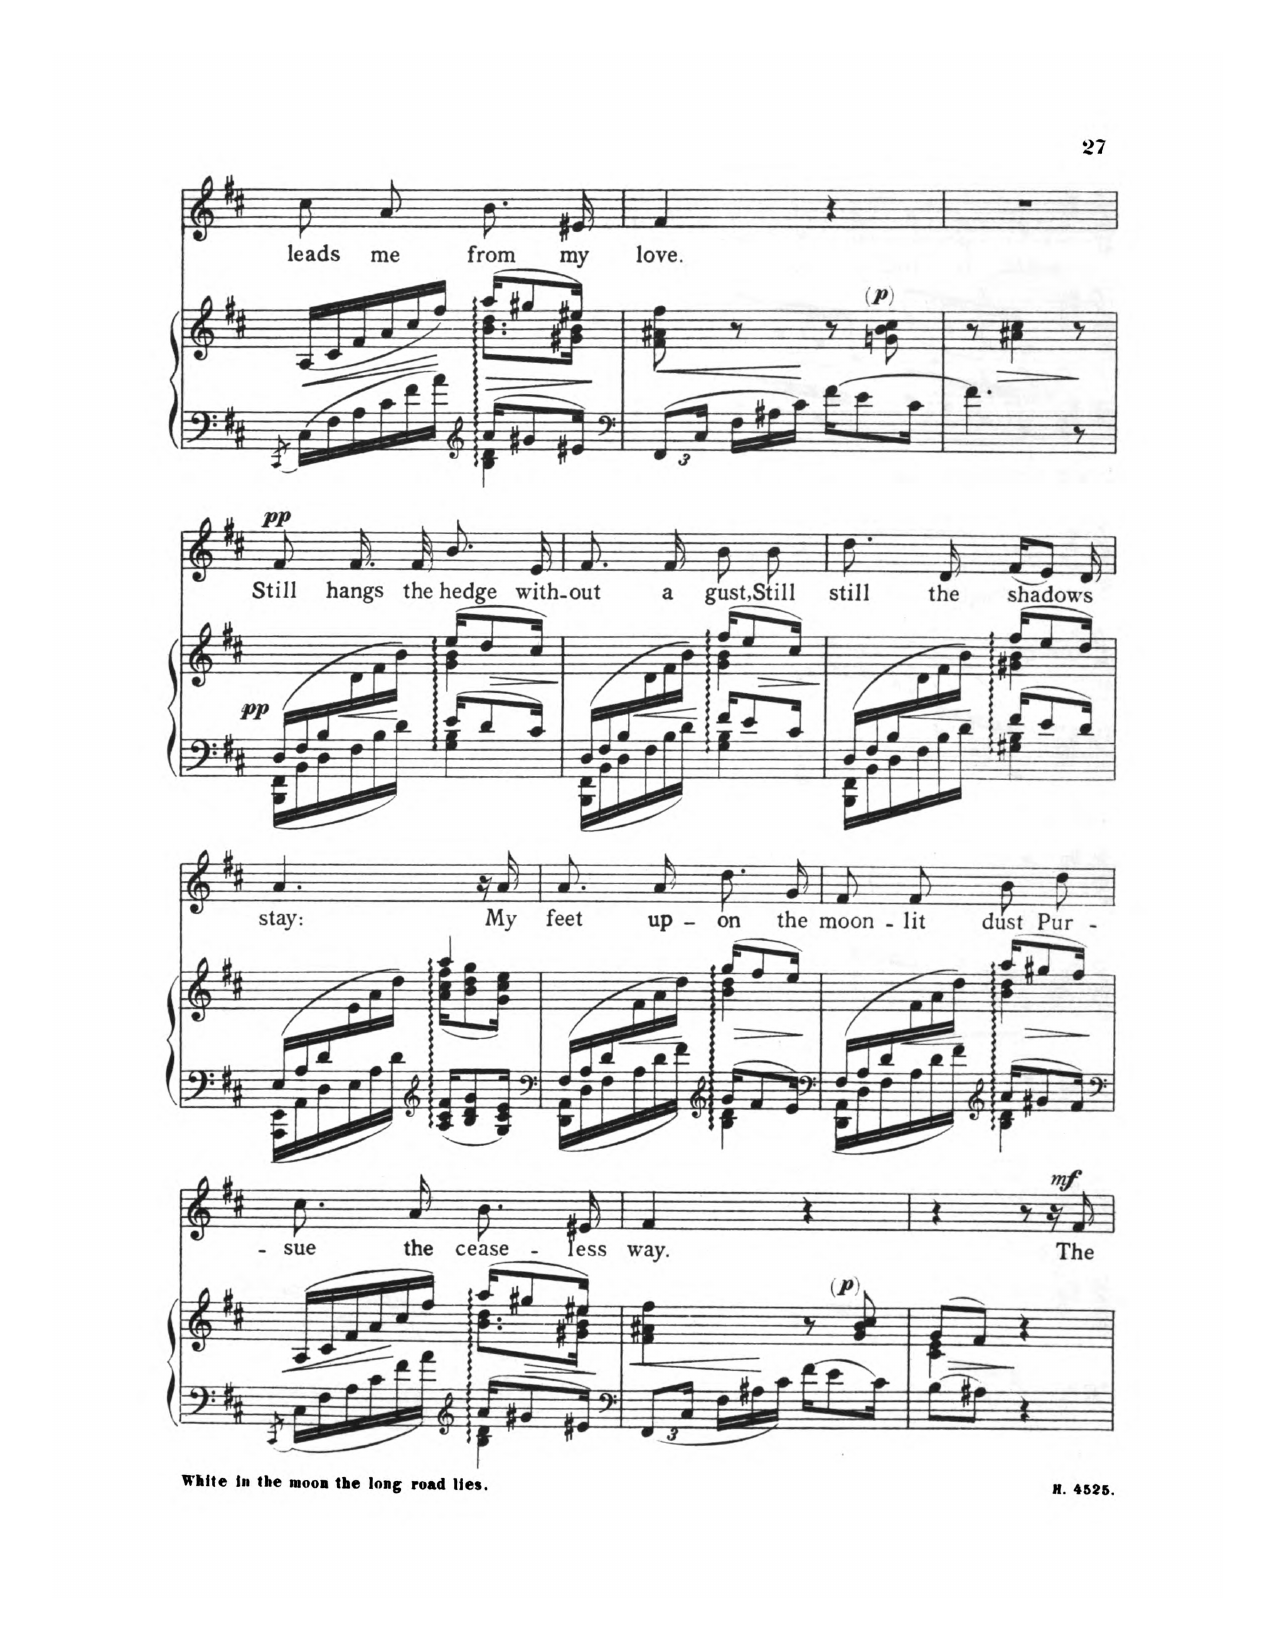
**kern	**kern	**dynam	**kern	**text	**dynam
*part2	*part2	*part2	*part1	*part1	*part1
*staff3	*staff2	*staff2/3	*staff1	*staff1	*staff1
*I"Piano	*	*	*I"Voice	*	*
*I'Pno	*	*	*	*	*
*clefF4	*clefG2	*	*clefG2	*	*
*k[f#c#]	*k[f#c#]	*	*k[f#c#]	*	*
*M2/4	*M2/4	*	*M2/4	*	*
=10	=10	=10	=10	=10	=10
8qCC#/	.	.	.	.	.
*^	*	*	*	*	*
!	!	!	!LO:HP:b	!	!	!
*	*	*^	*	*	*	*
24C#\LL	4ryy	(24A/LL	4ryy	<	8cc#\	leads	.
24F#\	.	24c#/	.	.	.	.	.
24A\	.	24f#/	.	.	.	.	.
24c#\	.	24a/	.	.	8a/	me	.
24f#\	.	24cc#/	.	.	.	.	.
24a\JJ	.	24ff#/JJ)	.	.	.	.	.
*clefG2	*	*	*	*	*	*	*
16a/KL	4B\ 4d\	(16aa/KL	8.b\ 8.dd\L	[	8.b\	from	.
!	!	!	!	!LO:HP:b	!	!	!
8g#X/	.	8gg#X/	.	>	.	.	.
16e#X/Jk	.	16ee#X/Jk)	16g#X\ 16b\Jk	.	16e#X/	my	.
*v	*v	*	*	*	*	*	*
*	*v	*v	*	*	*	*
.	.	]	.	.	.
=11	=11	=11	=11	=11	=11
*clefF4	*	*	*	*	*
!	!	!LO:HP:b	!	!	!
12FF#/L	8f#\ 8a#X\ 8ff#\	<	4f#/	love.	.
24C#/Jk	.	.	.	.	.
24F#\LL	8r	.	.	.	.
24A#X\	.	.	.	.	.
24c#\JJ	.	.	.	.	.
16f#\KL	8r	[	4r	.	.
8e\	.	.	.	.	.
!	!	!LO:DY:a	!	!	!
!	!	!LO:DY:n=1:a	!	!	!
!	!	!LO:DY:n=2:a	!	!	!
.	8gn/ 8b/ 8cc#/	other-dynamics p other-dynamics	.	.	.
16c#\Jk	.	.	.	.	.
=12	=12	=12	=12	=12	=12
4.f#\	8r	.	2r	.	.
!	!	!LO:HP:b	!	!	!
.	4a#X\ 4cc#\	>	.	.	.
8r	8r	]	.	.	.
=13	=13	=13	=13	=13	=13
*^	*^	*	*	*	*
*	*^	*	*	*	*	*	*
!	!	!	!	!	!LO:DY:b	!	!	!LO:DY:a
(24D/LL	24BBB\ 24FF#\LL	4ryy	8ryy	4ryy	pp	8f#/	Still	pp
24F#/	24BB\	.	.	.	.	.	.	.
24B/	24D\	.	.	.	.	.	.	.
!	!	!	!	!	!LO:HP:b	!	!	!
4.ryy	24F#\	.	24d\	.	<	16.f#/	hangs	.
.	24B\	.	24f#\	.	.	.	.	.
.	24d\JJ	.	24b\JJ)	.	.	.	.	.
.	.	.	.	.	.	32f#/	the	.
.	16e/KL	4G\ 4B\	(16ee/KL	4g\ 4b\	[	8.b/	hedge	.
!	!	!	!	!	!LO:HP:b	!	!	!
.	8d/	.	8dd/	.	>	.	.	.
.	16c#/Jk	.	16cc#/Jk)	.	.	16e/	with-	.
*v	*v	*v	*	*	*	*	*	*
*	*v	*v	*	*	*	*
.	.	]	.	.	.
=14	=14	=14	=14	=14	=14
*^	*^	*	*	*	*
*	*^	*	*	*	*	*	*
(24D/LL	24BBB\ 24FF#\LL	4ryy	8ryy	4ryy	.	8.f#/	-out	.
24F#/	24BB\	.	.	.	.	.	.	.
24B/	24D\	.	.	.	.	.	.	.
!	!	!	!	!	!LO:HP:b	!	!	!
4.ryy	24F#\	.	24d\	.	<	.	.	.
.	24B\	.	24f#\	.	.	.	.	.
.	.	.	.	.	.	16f#/	a	.
.	24d\JJ	.	24b\JJ)	.	.	.	.	.
!	!	!	!	!	!	!	!	!LO:HP:b
.	16f#/KL	4G\ 4B\	(16ff#/KL	4g\ 4b\	[	8b\	gust,	<
!	!	!	!	!	!LO:HP:b	!	!	!
.	8e/	.	8ee/	.	>	.	.	.
.	.	.	.	.	.	8b\	Still,	.
.	16c#/Jk	.	16cc#/Jk)	.	.	.	.	.
*v	*v	*v	*	*	*	*	*	*
*	*v	*v	*	*	*	*
.	.	]	.	.	[
=15	=15	=15	=15	=15	=15
*^	*^	*	*	*	*
*	*^	*	*	*	*	*	*
(24D/LL	24BBB\ 24FF#\LL	4ryy	8ryy	4ryy	.	8.dd\	still	.
24F#/	24BB\	.	.	.	.	.	.	.
24B/	24D\	.	.	.	.	.	.	.
!	!	!	!	!	!LO:HP:b	!	!	!
4.ryy	24F#\	.	24d\	.	<	.	.	.
.	24B\	.	24f#\	.	.	.	.	.
.	.	.	.	.	.	16d/	the	.
.	24d\JJ	.	24b\JJ)	.	.	.	.	.
.	16f#/KL	4G#X\ 4B\	(16ff#/KL	4g#X\ 4b\	[	(16f#/KL	sha-	.
.	8e/	.	8ee/	.	.	8e/J)	.	.
.	16d/Jk	.	16dd/Jk)	.	.	16d/	dows	.
*	*v	*v	*	*	*	*	*	*
=16	=16	=16	=16	=16	=16	=16	=16
(24E/LL	24AAA\ 24EE\LL	8ryy	4ryy	.	4.a/	stay:	.
24A/	24AA\	.	.	.	.	.	.
24d/	24D\	.	.	.	.	.	.
4.ryy	24E\	24e\	.	.	.	.	.
.	24A\	24a\	.	.	.	.	.
.	24d\JJ	24dd\JJ)	.	.	.	.	.
*clefG2	*	*	*	*	*	*	*
.	16A/ 16c#/ 16f#/KL	4aa/	16a\ 16cc#\ 16ff#\KL	.	.	.	.
.	8B/ 8d/ 8g/	.	8b\ 8dd\ 8gg\	.	.	.	.
.	.	.	.	.	16r	.	.
.	16G/ 16c#/ 16e/Jk	.	16g\ 16cc#\ 16ee\Jk	.	16a/	My	.
*v	*v	*	*	*	*	*	*
=17	=17	=17	=17	=17	=17	=17
*clefF4	*	*	*	*	*	*
*^	*	*	*	*	*	*
*	*^	*	*	*	*	*	*
(24F#/LL	24DD\ 24AA\LL	4ryy	8ryy	4ryy	.	8.a/	feet	.
24A/	24D\	.	.	.	.	.	.	.
24d/	24F#\	.	.	.	.	.	.	.
!	!	!	!	!	!LO:HP:b	!	!	!
4.ryy	24A\	.	24f#\	.	<	.	.	.
.	24d\	.	24a\	.	.	.	.	.
.	.	.	.	.	.	16a/	u-	.
.	24f#\JJ	.	24dd\JJ)	.	.	.	.	.
*clefG2	*	*	*	*	*	*	*	*
.	16g/KL	4B\ 4d\	(16gg/KL	4b\ 4dd\	[	8.dd\	-pon	.
!	!	!	!	!	!LO:HP:b	!	!	!
.	8f#/	.	8ff#/	.	>	.	.	.
.	16e/Jk	.	16ee/Jk)	.	.	16g/	the	.
*v	*v	*v	*	*	*	*	*	*
*	*v	*v	*	*	*	*
.	.	]	.	.	.
=18	=18	=18	=18	=18	=18
*clefF4	*	*	*	*	*
*^	*^	*	*	*	*
*	*^	*	*	*	*	*	*
(24F#/LL	24DD\ 24AA\LL	4ryy	8ryy	4ryy	.	8f#/	moon-	.
24A/	24D\	.	.	.	.	.	.	.
24d/	24F#\	.	.	.	.	.	.	.
!	!	!	!	!	!LO:HP:b	!	!	!
4.ryy	24A\	.	24f#\	.	<	8f#/	-lit	.
.	24d\	.	24a\	.	.	.	.	.
.	24f#\JJ	.	24dd\JJ)	.	.	.	.	.
*clefG2	*	*	*	*	*	*	*	*
.	16a/KL	4B\ 4d\	(16aa/KL	4b\ 4dd\	[	8b\	dust	.
!	!	!	!	!	!LO:HP:b	!	!	!
.	8g#X/	.	8gg#X/	.	>	.	.	.
.	.	.	.	.	.	8dd\	Pur-	.
.	16f#/Jk	.	16ff#/Jk)	.	.	.	.	.
*v	*v	*v	*	*	*	*	*	*
*	*v	*v	*	*	*	*
.	.	]	.	.	.
=19	=19	=19	=19	=19	=19
*clefF4	*	*	*	*	*
8qCC#/	.	.	.	.	.
*^	*	*	*	*	*
!	!	!	!LO:HP:b	!	!	!
*	*	*^	*	*	*	*
24C#\LL	4ryy	(>24A/LL	4ryy	<	8.cc#\	-- sue	.
24F#\	.	24c#/	.	.	.	.	.
24A\	.	24f#/	.	.	.	.	.
24c#\	.	24a/	.	.	.	.	.
24f#\	.	24cc#/	.	.	.	.	.
.	.	.	.	.	16a/	the	.
24a\JJ	.	24ff#/JJ)	.	.	.	.	.
*clefG2	*	*	*	*	*	*	*
16a/KL	4B\ 4d\	(16aa/KL	8.b\ 8.dd\L	[	8.b\	cease-	.
!	!	!	!	!LO:HP:b	!	!	!
8g#X/	.	8gg#X/	.	>	.	.	.
16e#X/Jk	.	16ee#X/Jk)	16g#X\ 16b\Jk	.	16e#X/	-less	.
*v	*v	*	*	*	*	*	*
*	*v	*v	*	*	*	*
.	.	]	.	.	.
=20	=20	=20	=20	=20	=20
*clefF4	*	*	*	*	*
!	!	!LO:HP:b	!	!	!
12FF#/L	4f#\ 4a#X\ 4ff#\	<	4f#/	way.	.
24C#/Jk	.	.	.	.	.
24F#\LL	.	.	.	.	.
24A#X\	.	.	.	.	.
24c#\JJ	.	.	.	.	.
16f#\KL	8r	[	4r	.	.
8e\	.	.	.	.	.
!	!	!LO:DY:a	!	!	!
!	!	!LO:DY:n=1:a	!	!	!
!	!	!LO:DY:n=2:a	!	!	!
.	8g/ 8b/ 8cc#/	other-dynamics p other-dynamics	.	.	.
16c#\Jk	.	.	.	.	.
=21	=21	=21	=21	=21	=21
*	*^	*	*	*	*
8B\L	(8g/L	4c#\ 4e\	.	4r	.	.
!	!	!	!LO:HP:b	!	!	!
8A#X\J	8f#/J)	.	>	.	.	.
4r	4r	4ryy	]	8r	.	.
.	.	.	.	16r	.	.
!	!	!	!	!	!	!LO:DY:a
.	.	.	.	16f#/	The	mf
*	*v	*v	*	*	*	*
=	=	=	=	=	=
*-	*-	*-	*-	*-	*-
